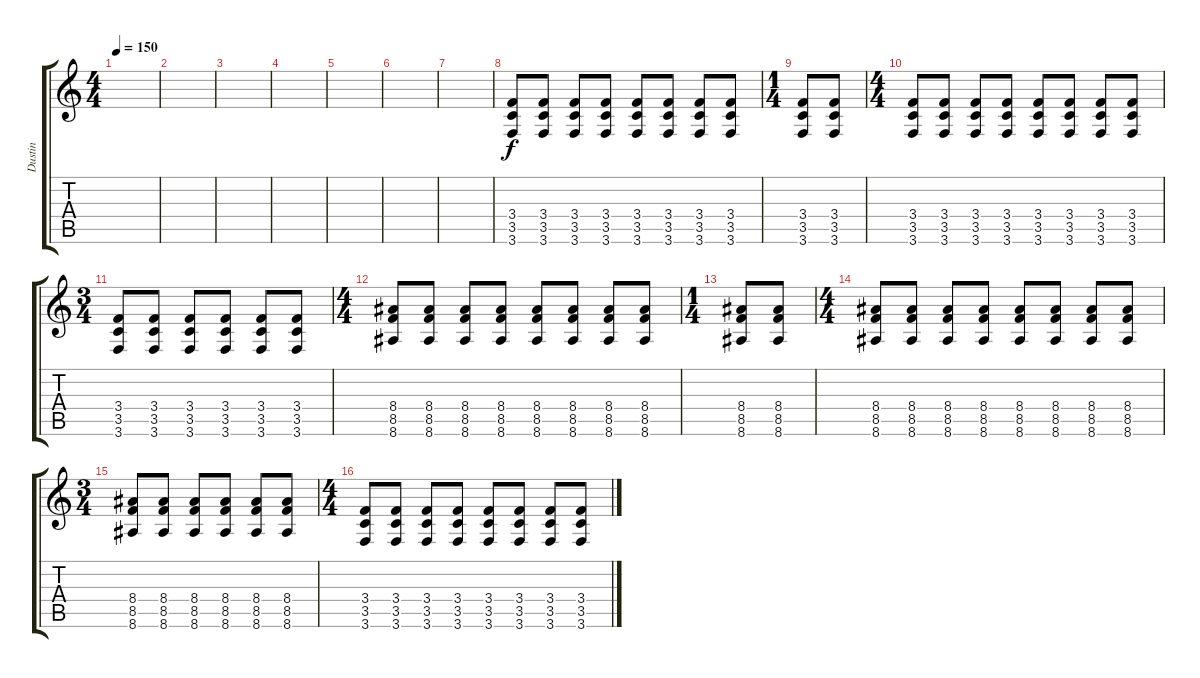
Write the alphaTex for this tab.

\track ("Dustin" "Dustin") {instrument electricguitarmuted}
\staff {score tabs}
\tuning (E4 B3 G3 D3 A2 D2) {hide}
\ts (4 4)
\tempo 150
\clef g2
\ks c
|
|
|
|
|
|
|
(3.4 3.5 3.6).8 (3.4 3.5 3.6).8 (3.4 3.5 3.6).8 (3.4 3.5 3.6).8 (3.4 3.5 3.6).8 (3.4 3.5 3.6).8 (3.4 3.5 3.6).8 (3.4 3.5 3.6).8 |
\ts (1 4)
(3.4 3.5 3.6).8 (3.4 3.5 3.6).8 |
\ts (4 4)
(3.4 3.5 3.6).8 (3.4 3.5 3.6).8 (3.4 3.5 3.6).8 (3.4 3.5 3.6).8 (3.4 3.5 3.6).8 (3.4 3.5 3.6).8 (3.4 3.5 3.6).8 (3.4 3.5 3.6).8 |
\ts (3 4)
(3.4 3.5 3.6).8 (3.4 3.5 3.6).8 (3.4 3.5 3.6).8 (3.4 3.5 3.6).8 (3.4 3.5 3.6).8 (3.4 3.5 3.6).8 |
\ts (4 4)
(8.4 8.5 8.6).8 (8.4 8.5 8.6).8 (8.4 8.5 8.6).8 (8.4 8.5 8.6).8 (8.4 8.5 8.6).8 (8.4 8.5 8.6).8 (8.4 8.5 8.6).8 (8.4 8.5 8.6).8 |
\ts (1 4)
(8.4 8.5 8.6).8 (8.4 8.5 8.6).8 |
\ts (4 4)
(8.4 8.5 8.6).8 (8.4 8.5 8.6).8 (8.4 8.5 8.6).8 (8.4 8.5 8.6).8 (8.4 8.5 8.6).8 (8.4 8.5 8.6).8 (8.4 8.5 8.6).8 (8.4 8.5 8.6).8 |
\ts (3 4)
(8.4 8.5 8.6).8 (8.4 8.5 8.6).8 (8.4 8.5 8.6).8 (8.4 8.5 8.6).8 (8.4 8.5 8.6).8 (8.4 8.5 8.6).8 |
\ts (4 4)
(3.4 3.5 3.6).8 (3.4 3.5 3.6).8 (3.4 3.5 3.6).8 (3.4 3.5 3.6).8 (3.4 3.5 3.6).8 (3.4 3.5 3.6).8 (3.4 3.5 3.6).8 (3.4 3.5 3.6).8
